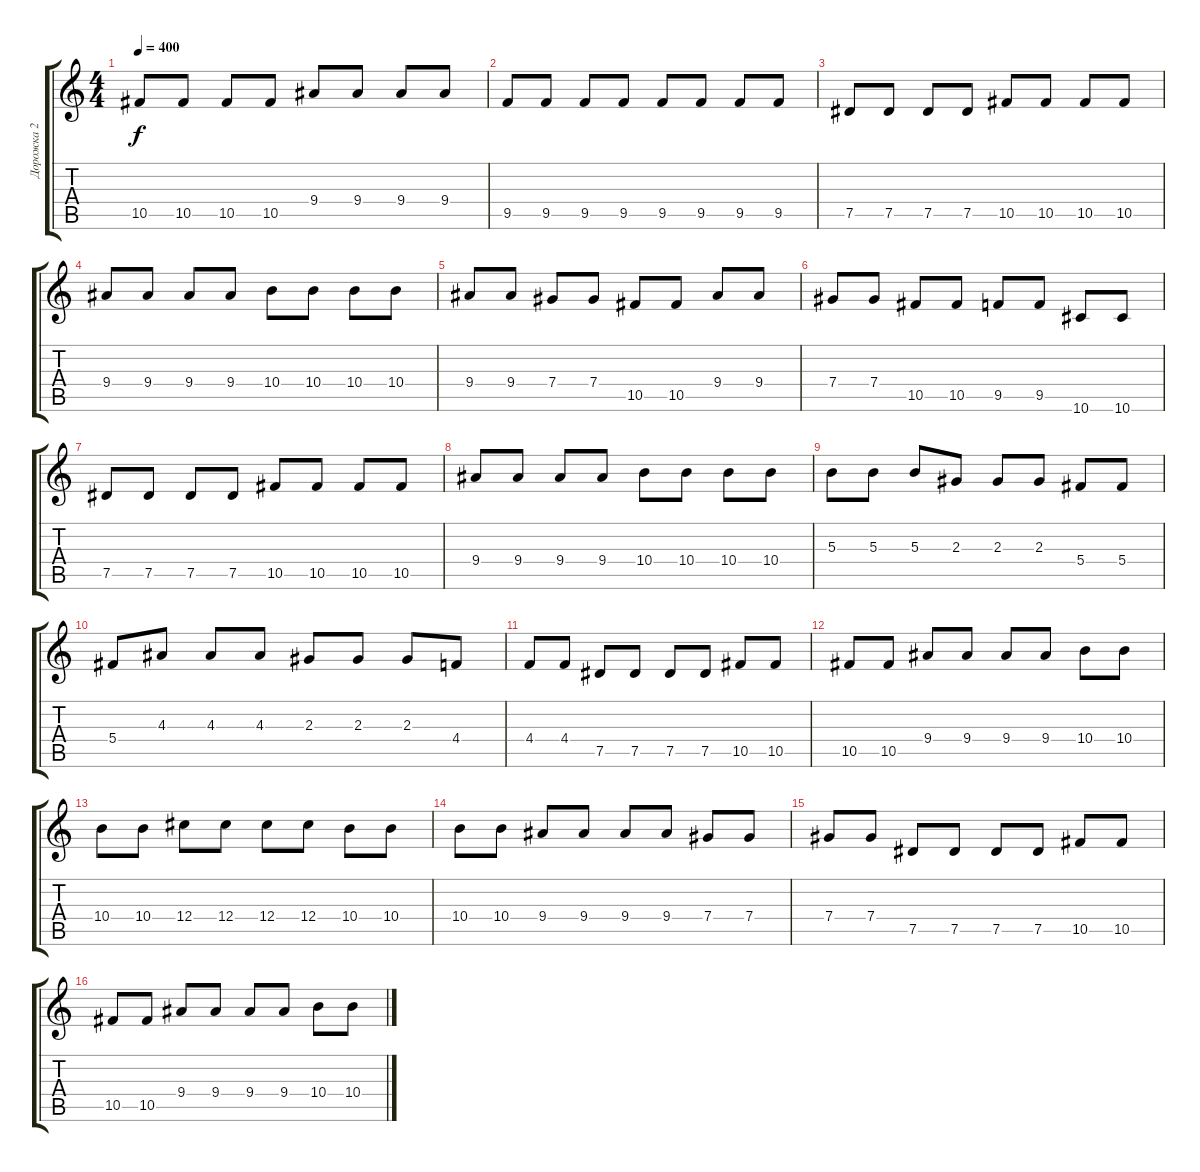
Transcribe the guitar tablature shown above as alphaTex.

\track ("Дорожка 2" "Дорожка 2") {instrument overdrivenguitar}
\staff {score tabs}
\tuning (Eb4 Bb3 Gb3 Db3 Ab2 Eb2) {hide}
\ts (4 4)
\tempo 400
\clef g2
\ks c
10.5.8{dy f} 10.5.8 10.5.8 10.5.8 9.4.8 9.4.8 9.4.8 9.4.8 |
9.5.8 9.5.8 9.5.8 9.5.8 9.5.8 9.5.8 9.5.8 9.5.8 |
7.5.8 7.5.8 7.5.8 7.5.8 10.5.8 10.5.8 10.5.8 10.5.8 |
9.4.8 9.4.8 9.4.8 9.4.8 10.4.8 10.4.8 10.4.8 10.4.8 |
9.4.8 9.4.8 7.4.8 7.4.8 10.5.8 10.5.8 9.4.8 9.4.8 |
7.4.8 7.4.8 10.5.8 10.5.8 9.5.8 9.5.8 10.6.8 10.6.8 |
7.5.8 7.5.8 7.5.8 7.5.8 10.5.8 10.5.8 10.5.8 10.5.8 |
9.4.8 9.4.8 9.4.8 9.4.8 10.4.8 10.4.8 10.4.8 10.4.8 |
5.3.8 5.3.8 5.3.8 2.3.8 2.3.8 2.3.8 5.4.8 5.4.8 |
5.4.8 4.3.8 4.3.8 4.3.8 2.3.8 2.3.8 2.3.8 4.4.8 |
4.4.8 4.4.8 7.5.8 7.5.8 7.5.8 7.5.8 10.5.8 10.5.8 |
10.5.8 10.5.8 9.4.8 9.4.8 9.4.8 9.4.8 10.4.8 10.4.8 |
10.4.8 10.4.8 12.4.8 12.4.8 12.4.8 12.4.8 10.4.8 10.4.8 |
10.4.8 10.4.8 9.4.8 9.4.8 9.4.8 9.4.8 7.4.8 7.4.8 |
7.4.8 7.4.8 7.5.8 7.5.8 7.5.8 7.5.8 10.5.8 10.5.8 |
10.5.8 10.5.8 9.4.8 9.4.8 9.4.8 9.4.8 10.4.8 10.4.8
